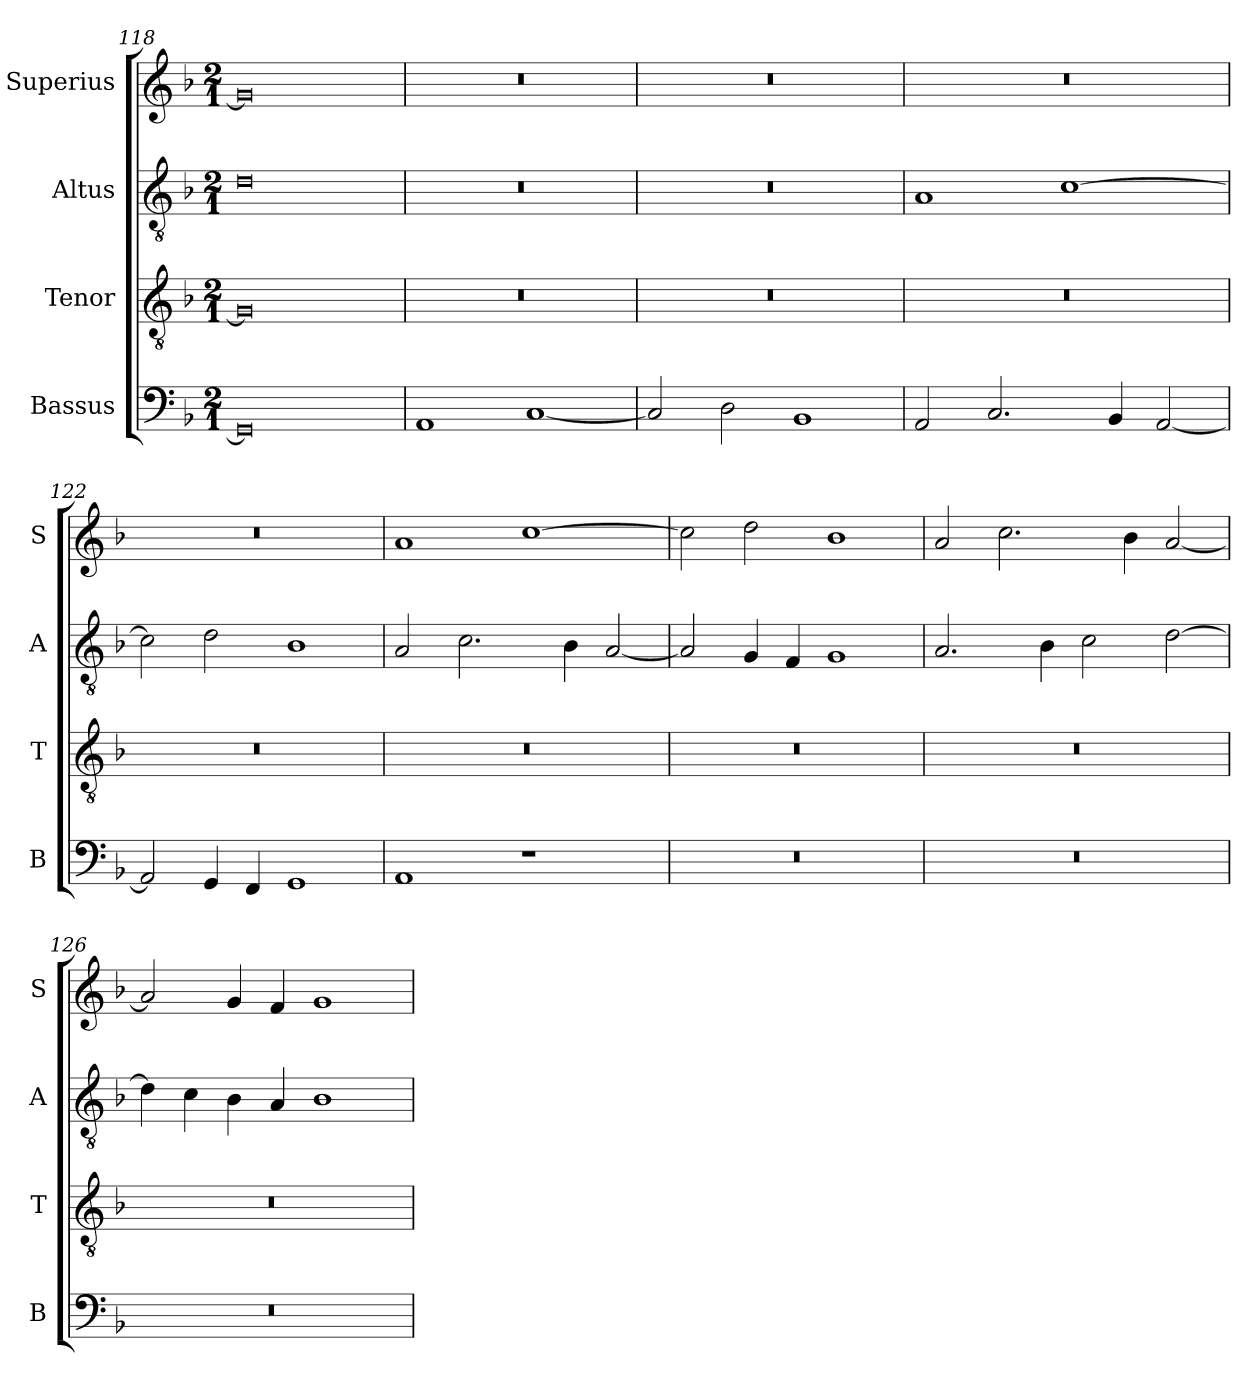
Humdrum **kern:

**kern	**kern	**kern	**kern
*part4	*part3	*part2	*part1
*staff4	*staff3	*staff2	*staff1
*I"Bassus	*I"Tenor	*I"Altus	*I"Superius
*I'B	*I'T	*I'A	*I'S
*clefF4	*clefGv2	*clefGv2	*clefG2
*k[b-]	*k[b-]	*k[b-]	*k[b-]
*M2/1	*M2/1	*M2/1	*M2/1
=118	=118	=118	=118
0GG]	0G]	0d	0g]
=119	=119	=119	=119
1AA	0r	0r	0r
[1C	.	.	.
=120	=120	=120	=120
2C/]	0r	0r	0r
2D\	.	.	.
1BB-	.	.	.
=121	=121	=121	=121
2AA/	0r	1A	0r
2.C/	.	.	.
.	.	[1c	.
4BB-/	.	.	.
[2AA/	.	.	.
=122	=122	=122	=122
2AA/]	0r	2c\]	0r
4GG/	.	2d\	.
4FF/	.	.	.
1GG	.	1B-	.
=123	=123	=123	=123
1AA	0r	2A/	1a
.	.	2.c\	.
1r	.	.	[1cc
.	.	4B-\	.
.	.	[2A/	.
=124	=124	=124	=124
0r	0r	2A/]	2cc\]
.	.	4G/	2dd\
.	.	4F/	.
.	.	1G	1b-
=125	=125	=125	=125
0r	0r	2.A/	2a/
.	.	.	2.cc\
.	.	4B-\	.
.	.	2c\	.
.	.	.	4b-\
.	.	[2d\	[2a/
=126	=126	=126	=126
0r	0r	4d\]	2a/]
.	.	4c\	.
.	.	4B-\	4g/
.	.	4A/	4f/
.	.	1B-	1g
=	=	=	=
*-	*-	*-	*-
